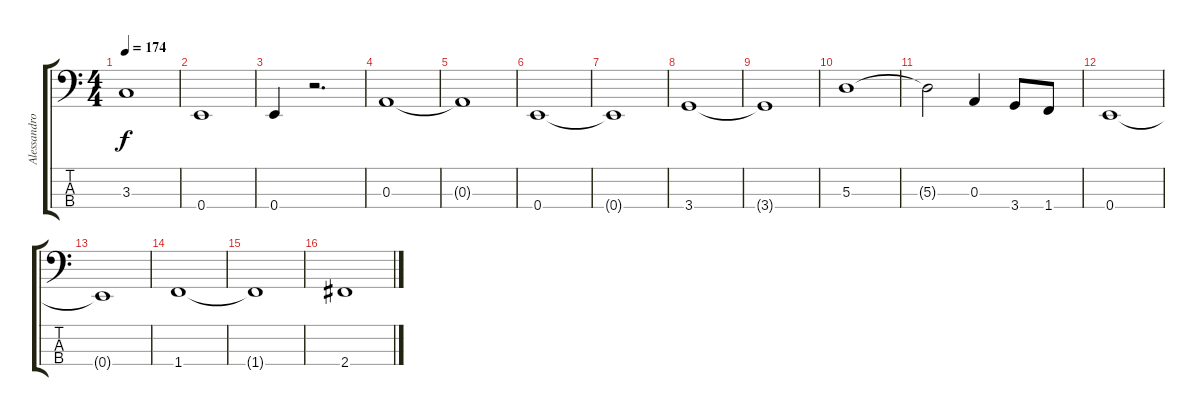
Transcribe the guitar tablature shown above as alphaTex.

\track ("Alessandro Lotta (Bass)" "Alessandro") {instrument electricbassfinger}
\staff {score tabs}
\tuning (G2 D2 A1 E1) {hide}
\ts (4 4)
\tempo 174
\clef f4
\ks c
3.3.1{dy f} |
0.4.1 |
0.4.4 r.2{d} |
0.3.1 |
0.3{t}.1 |
0.4.1 |
0.4{t}.1 |
3.4.1 |
3.4{t}.1 |
5.3.1 |
5.3{t}.2 0.3.4 3.4.8 1.4.8 |
0.4.1 |
0.4{t}.1 |
1.4.1 |
1.4{t}.1 |
2.4.1
